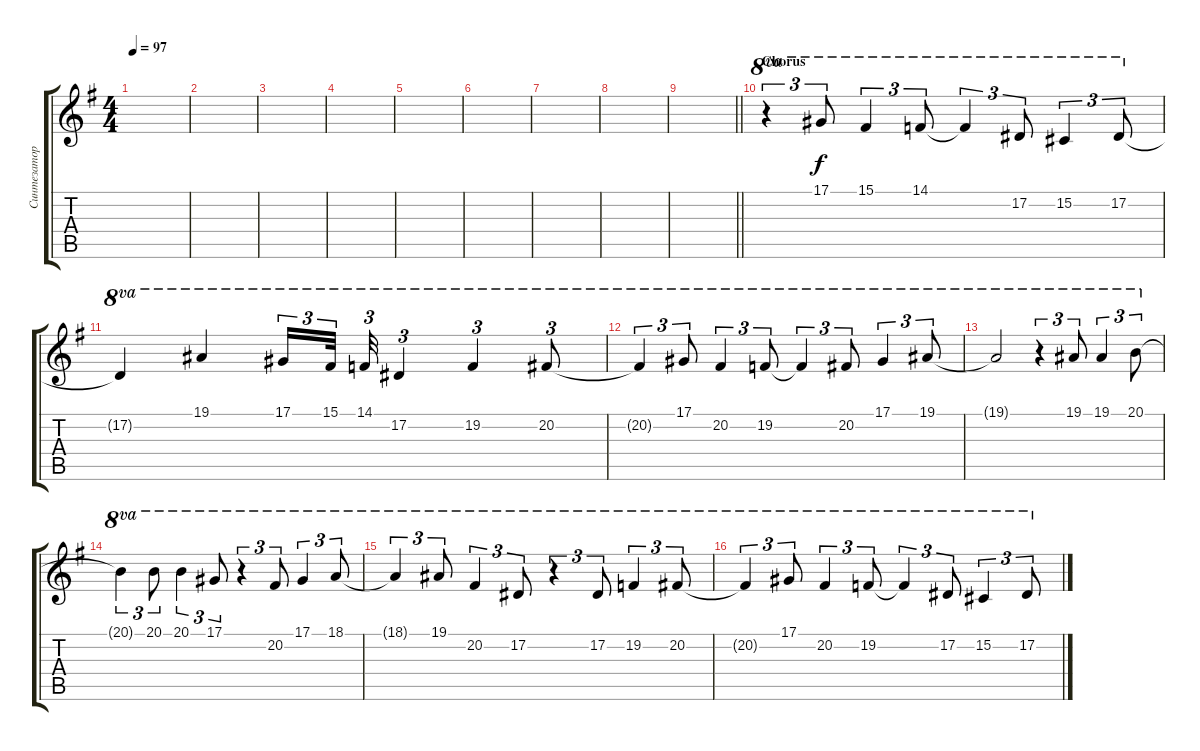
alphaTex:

\track ("Синтезатор" "Синтезатор") {instrument rockorgan}
\staff {score tabs}
\tuning (Eb4 Bb3 Gb3 Db3 Ab2 Eb2) {hide}
\ts (4 4)
\tempo 97
\clef g2
\ks eminor
|
|
|
|
|
|
|
|
\barLineRight lightlight
|
\section ("" "Chorus")
r.4{tu (3 2) ot 8va} 17.1.8{tu (3 2) ot 8va} 15.1.4{tu (3 2) ot 8va} 14.1.8{tu (3 2) ot 8va} 14.1{t}.4{tu (3 2) ot 8va} 17.2.8{tu (3 2) ot 8va} 15.2.4{tu (3 2) ot 8va} 17.2.8{tu (3 2) ot 8va} |
17.2{t}.4{ot 8va} 19.1.4{ot 8va} 17.1.16{tu (3 2) ot 8va} 15.1.32{tu (3 2) ot 8va} 14.1.32{tu (3 2) ot 8va} 17.2.4{tu (3 2) ot 8va} 19.2.4{tu (3 2) ot 8va} 20.2.8{tu (3 2) ot 8va} |
20.2{t}.4{tu (3 2) ot 8va} 17.1.8{tu (3 2) ot 8va} 20.2.4{tu (3 2) ot 8va} 19.2.8{tu (3 2) ot 8va} 19.2{t}.4{tu (3 2) ot 8va} 20.2.8{tu (3 2) ot 8va} 17.1.4{tu (3 2) ot 8va} 19.1.8{tu (3 2) ot 8va} |
19.1{t}.2{ot 8va} r.4{tu (3 2) ot 8va} 19.1.8{tu (3 2) ot 8va} 19.1.4{tu (3 2) ot 8va} 20.1.8{tu (3 2) ot 8va} |
20.1{t}.4{tu (3 2) ot 8va} 20.1.8{tu (3 2) ot 8va} 20.1.4{tu (3 2) ot 8va} 17.1.8{tu (3 2) ot 8va} r.4{tu (3 2) ot 8va} 20.2.8{tu (3 2) ot 8va} 17.1.4{tu (3 2) ot 8va} 18.1.8{tu (3 2) ot 8va} |
18.1{t}.4{tu (3 2) ot 8va} 19.1.8{tu (3 2) ot 8va} 20.2.4{tu (3 2) ot 8va} 17.2.8{tu (3 2) ot 8va} r.4{tu (3 2) ot 8va} 17.2.8{tu (3 2) ot 8va} 19.2.4{tu (3 2) ot 8va} 20.2.8{tu (3 2) ot 8va} |
20.2{t}.4{tu (3 2) ot 8va} 17.1.8{tu (3 2) ot 8va} 20.2.4{tu (3 2) ot 8va} 19.2.8{tu (3 2) ot 8va} 19.2{t}.4{tu (3 2) ot 8va} 17.2.8{tu (3 2) ot 8va} 15.2.4{tu (3 2) ot 8va} 17.2.8{tu (3 2) ot 8va}
